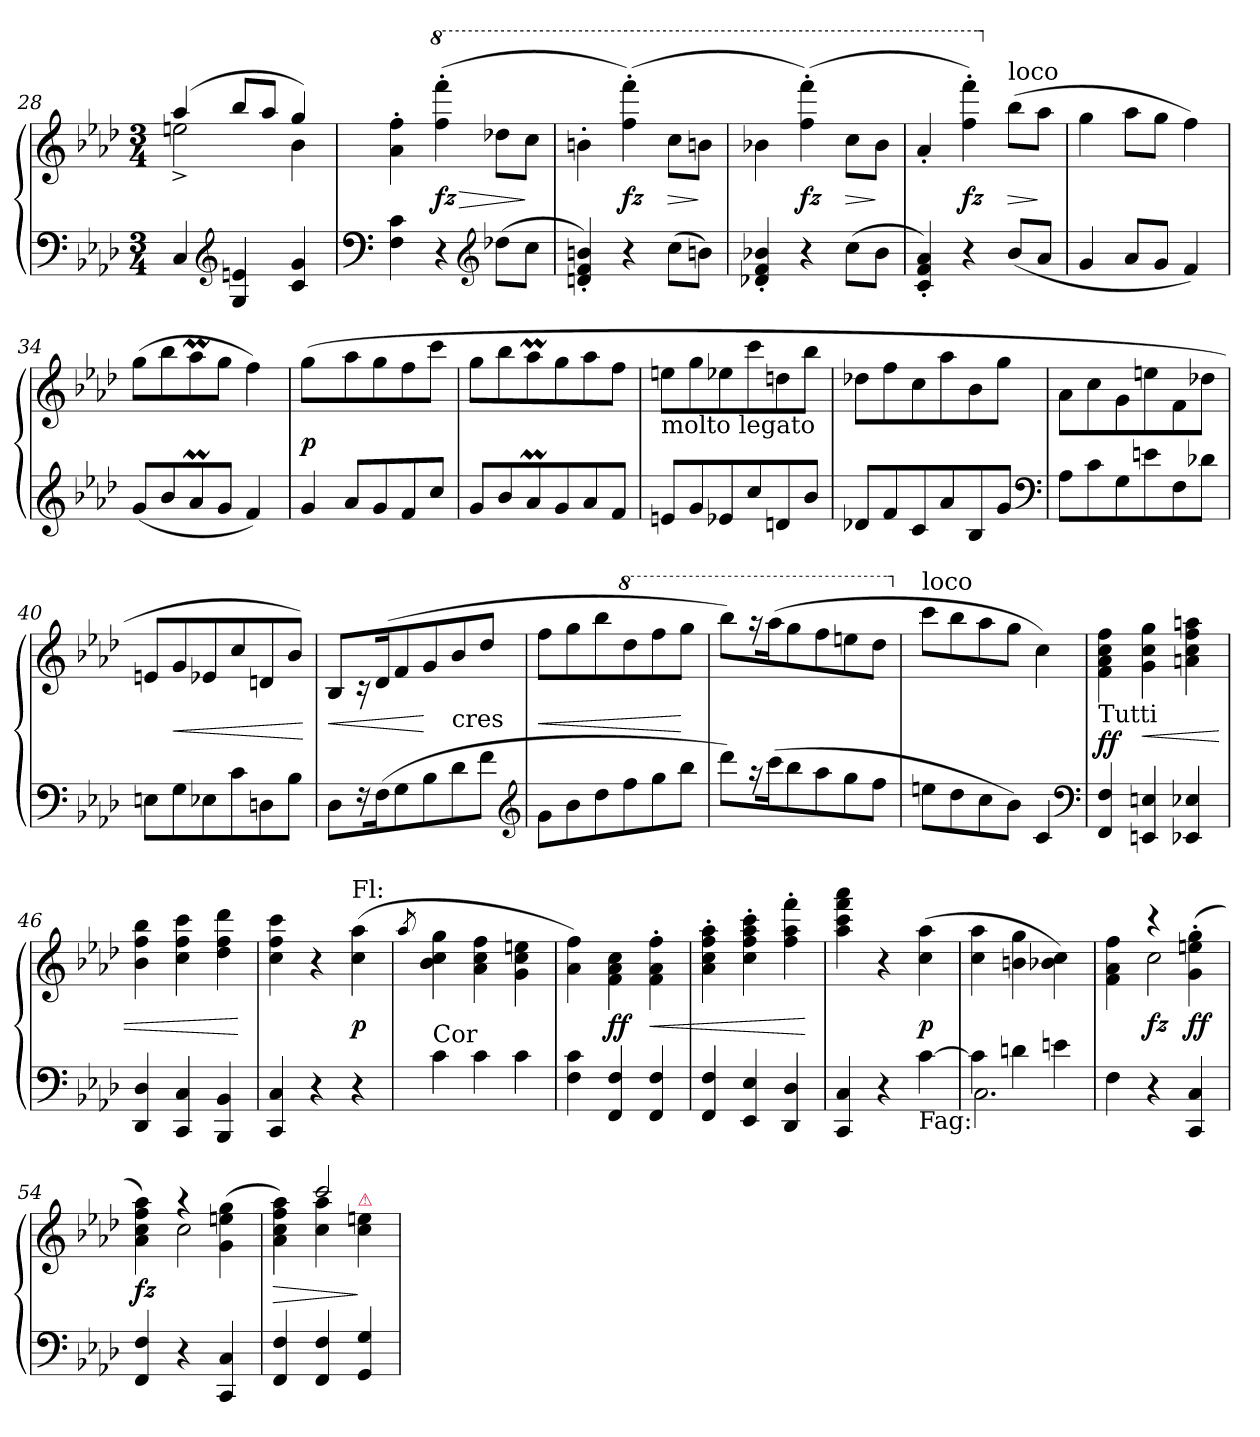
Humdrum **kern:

**kern	**kern	**dynam
*part1	*part1	*part1
*staff2	*staff1	*staff1/2
*clefF4	*clefG2	*
*k[b-e-a-d-]	*k[b-e-a-d-]	*
*M3/4	*M3/4	*
=28	=28	=28
*	*^	*
4C	(>4aa-	2een^<	.
*clefG2	*	*	*
4G 4en	8bb-L	.	.
.	8aa-J	.	.
4c 4g	4gg)	4b-	.
*	*v	*v	*
=29	=29	=29
*clefF4	*	*
4F 4c	4a-'> 4ff'>	.
*	*8va	*
4r	(>4fff'> 4ffff'>	> fz
*clefG2	*	*
(>8dd-XL	8ddd-XL	.
8ccJ	8cccJ	]
=30	=30	=30
4dn'< 4f'< 4bn'<)	4bbn'	.
4r	(4fff'> 4ffff'>)	fz
(>8ccL	8cccL	>
8bnJ)	8bbnJ	]
=31	=31	=31
4d-X'< 4f'< 4b-X'<	4bb-X	.
4r	(4fff'> 4ffff'>)	fz
(>8ccL	8cccL	>
8b-J	8bb-J	]
=32	=32	=32
4c'< 4f'< 4a-'<)	4aa-'<	.
4r	4fff'> 4ffff'>)	fz
*	*X8va	*
!	!LO:TX:a:t=loco	!
(8b-L	(>8bb-L	>
8a-J	8aa-J	]
=33	=33	=33
4g	4gg	.
8a-L	8aa-L	.
8gJ	8ggJ	.
4f)	4ff)	.
=34	=34	=34
(<8gL	(>8ggL	.
8b-	8bb-	.
8a-M	8aa-M	.
8gJ	8ggJ	.
4f)	4ff)	.
=35	=35	=35
!	!LO:N:vis=8	!
4g	(>4ggL	p
8a-L	8aa-	.
8g	8gg	.
8f	8ff	.
8ccJ	8cccJ	.
=36	=36	=36
8gL	8ggL	.
8b-	8bb-	.
8a-M	8aa-M	.
8g	8gg	.
8a-	8aa-	.
8fJ	8ffJ	.
=37	=37	=37
!	!LO:TX:b:t=molto legato	!
8enL	8eenL	.
8g	8gg	.
8e-X	8ee-X	.
8cc	8ccc	.
8dn	8ddn	.
8b-J	8bb-J	.
=38	=38	=38
8d-XL	8dd-XL	.
8f	8ff	.
8c	8cc	.
8a-	8aa-	.
8B-	8b-	.
8gJ	8ggJ	.
*clefF4	*	*
=39	=39	=39
8A-L	8a-L	.
8c	8cc	.
8G	8g	.
8en	8een	.
8F	8f	.
8d-XJ	8dd-XJ	.
=40	=40	=40
8EnL	8enL	.
8G	8g	<
8E-X	8e-X	.
8c	8cc	.
8Dn	8dn	.
8B-J	8b-J)	.
.	.	[
=41	=41	=41
8D-L	8B-L	<
16r	16r	.
(<16FK	(>16d-K	.
8G	8f	.
8B-	8g	[
!	!LO:TX:c:t=cres	!
8d-	8b-	.
8fJ	8dd-J	.
*clefG2	*	*
=42	=42	=42
8gL	8ffL	<
8b-	8gg	.
8dd-	8bb-	.
*	*8va	*
8ff	8ddd-	.
8gg	8fff	.
8bb-J	8gggJ	[
=43	=43	=43
8ddd-L)	8bbb-L)	.
16r	16r	.
(>16cccK	(>16aaa-K	.
8bb-	8ggg	.
8aa-	8fff	.
8gg	8eeen	.
8ffJ	8ddd-J	.
=44	=44	=44
*	*X8va	*
!	!LO:TX:a:t=loco	!
8eenL	8cccL	.
8dd-	8bb-	.
8cc	8aa-	.
8b-J)	8ggJ	.
4c	4cc)	.
*clefF4	*	*
=45	=45	=45
!	!LO:TX:b:t=Tutti	!
4FF! 4F!	4f! 4a-! 4cc! 4ff!	ff
4EEn! 4En!	4g! 4cc! 4gg!	<
4EE-X! 4E-X!	4an! 4cc! 4ff! 4aan!	.
=46	=46	=46
4DD-! 4D-!	4b-! 4ff! 4bb-!	.
4CC! 4C!	4cc! 4ff! 4ccc!	.
4BBB-! 4BB-!	4dd-! 4ff! 4ddd-!	.
.	.	[
=47	=47	=47
4CC! 4C!	4cc! 4ff! 4ccc!	.
4r	4r	.
!	!LO:TX:a:t=Fl&colon;	!
4r	(>4cc! 4aa-!	p
=48	=48	=48
.	8qaa-!	.
!LO:TX:a:t=Cor	!	!
4c!	4b-! 4cc! 4gg!	.
4c!	4a-! 4cc! 4ff!	.
4c!	4g! 4cc! 4een!	.
=49	=49	=49
4F! 4c!	4a-! 4ff!)	.
4FF! 4F!	4f!\ 4a-!\ 4cc!\	ff
4FF! 4F!	4f!'> 4a-!'> 4ff!'>	<
=50	=50	=50
4FF! 4F!	4a-!'> 4cc!'> 4ff!'> 4aa-!'>	.
4EE-! 4E-!	4cc!'> 4ff!'> 4aa-!'> 4ccc!'>	.
4DD-! 4D-!	4ff!' 4aa-!' 4fff!'	.
.	.	[
=51	=51	=51
4CC! 4C!	4aa-! 4ccc! 4fff! 4aaa-!	.
4r	4r	.
!LO:TX:b:t=Fag&colon;	!	!
[4c!	(>4cc! 4aa-!	p
=52	=52	=52
*^	*	*
4c!\]	2.C	4cc! 4aa-!	.
4dn!\	.	4bn! 4gg!	.
4en!\	.	4b-X! 4cc!)	.
*v	*v	*	*
=53	=53	=53
*	*^	*
4F!	4f!\ 4a-!\ 4ff!\	4ryy	.
4r	4rccc	2cc!	fz
4CC! 4C!	(>4g!'>\ 4een!'>\ 4gg!'>\	.	ff
=54	=54	=54	=54
4FF! 4F!	4a-!\ 4cc!\ 4ff!\ 4aa-!\)	4ryy	fz
4r	4r	2cc!	.
4CC! 4C!	(>4g!\ 4een!\ 4gg!\	.	.
=55	=55	=55	=55
4FF! 4F!	4ryy	4a-! 4cc! 4ff! 4aa-!)	>
4FF! 4F!	2ccc!	4cc! 4aa-!	.
!	!	!LO:TX:a:color=crimson:t=⚠	!
4GG! 4G!	.	4cc! 4een!	]
*	*v	*v	*
=	=	=
*-	*-	*-
